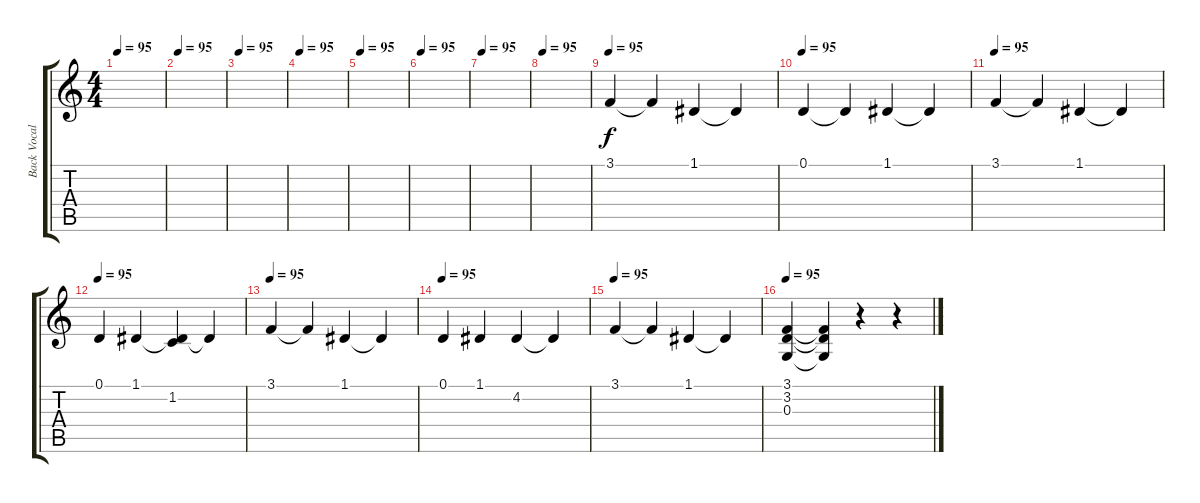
\track ("Back Vocals" "Back Vocal") {instrument choiraahs}
\staff {score tabs}
\tuning (D4 B3 G3 C3 G2 D2) {hide}
\ts (4 4)
\tempo 95
\clef g2
\ks c
|
\tempo 95
|
\tempo 95
|
\tempo 95
|
\tempo 95
|
\tempo 95
|
\tempo 95
|
\tempo 95
|
\tempo 95
3.1.4 3.1{t}.4 1.1.4 1.1{t}.4 |
\tempo 95
0.1.4 0.1{t}.4 1.1.4 1.1{t}.4 |
\tempo 95
3.1.4 3.1{t}.4 1.1.4 1.1{t}.4 |
\tempo 95
0.1.4 1.1.4 (1.1{t} 1.2).4 1.1{t}.4 |
\tempo 95
3.1.4 3.1{t}.4 1.1.4 1.1{t}.4 |
\tempo 95
0.1.4 1.1.4 4.2.4 4.2{t}.4 |
\tempo 95
3.1.4 3.1{t}.4 1.1.4 1.1{t}.4 |
\tempo 95
(3.1 3.2 0.3).4 (3.1{t} 3.2{t} 0.3{t}).4 r.4 r.4
